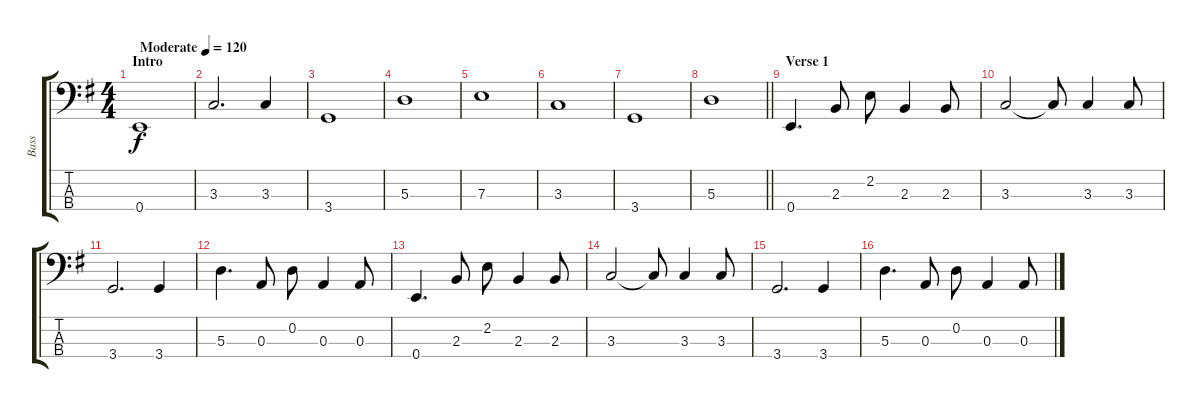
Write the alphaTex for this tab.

\track ("Bass" "Bass") {instrument electricbassfinger}
\staff {score tabs}
\tuning (G2 D2 A1 E1) {hide}
\ts (4 4)
\section ("" "Intro")
\tempo (120 "Moderate")
\clef f4
\ks g
0.4.1{dy f instrument electricbassfinger} |
3.3.2{d} 3.3.4 |
3.4.1 |
5.3.1 |
7.3.1 |
3.3.1 |
3.4.1 |
\barLineRight lightlight
5.3.1 |
\section ("" "Verse 1")
0.4.4{d} 2.3.8 2.2.8 2.3.4 2.3.8 |
3.3.2 3.3{t}.8 3.3.4 3.3.8 |
3.4.2{d} 3.4.4 |
5.3.4{d} 0.3.8 0.2.8 0.3.4 0.3.8 |
0.4.4{d} 2.3.8 2.2.8 2.3.4 2.3.8 |
3.3.2 3.3{t}.8 3.3.4 3.3.8 |
3.4.2{d} 3.4.4 |
5.3.4{d} 0.3.8 0.2.8 0.3.4 0.3.8
